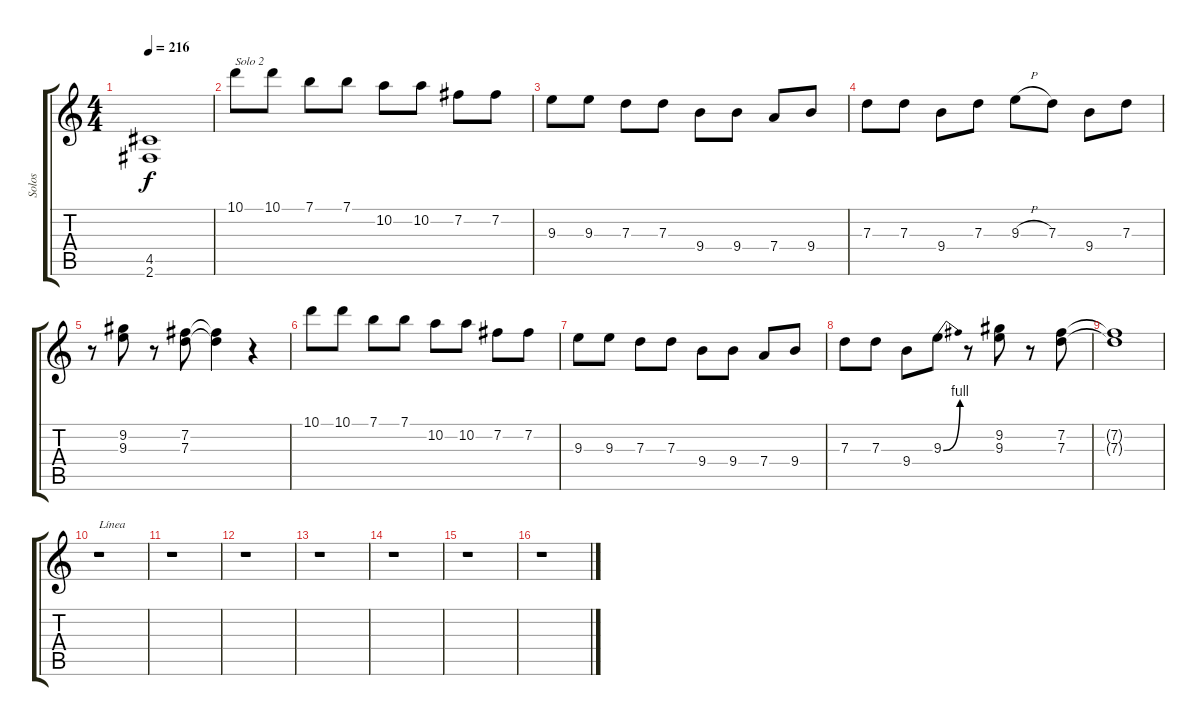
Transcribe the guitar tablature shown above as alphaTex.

\track ("Solos" "Solos") {instrument acousticguitarsteel}
\staff {score tabs}
\tuning (E4 B3 G3 D3 A2 E2) {hide}
\ts (4 4)
\tempo 216
\clef g2
\ks c
(4.5{t} 2.6{t}).1{dy f} |
10.1.8{txt "Solo 2" volume 14 instrument acousticguitarsteel} 10.1.8 7.1.8 7.1.8 10.2.8 10.2.8 7.2.8 7.2.8 |
9.3.8 9.3.8 7.3.8 7.3.8 9.4.8 9.4.8 7.4.8 9.4.8 |
7.3.8 7.3.8 9.4.8 7.3.8 9.3{h}.8 7.3.8 9.4.8 7.3.8 |
r.8 (9.2 9.3).8 r.8 (7.2 7.3).8 (7.2{t} 7.3{t}).4 r.4 |
10.1.8 10.1.8 7.1.8 7.1.8 10.2.8 10.2.8 7.2.8 7.2.8 |
9.3.8 9.3.8 7.3.8 7.3.8 9.4.8 9.4.8 7.4.8 9.4.8 |
7.3.8 7.3.8 9.4.8 9.3{be (bend 0 0 60 4)}.8 r.8 (9.2 9.3).8 r.8 (7.2 7.3).8 |
(7.2{t} 7.3{t}).1 |
r.1{txt "Línea"} |
r.1 |
r.1 |
r.1 |
r.1 |
r.1 |
r.1
